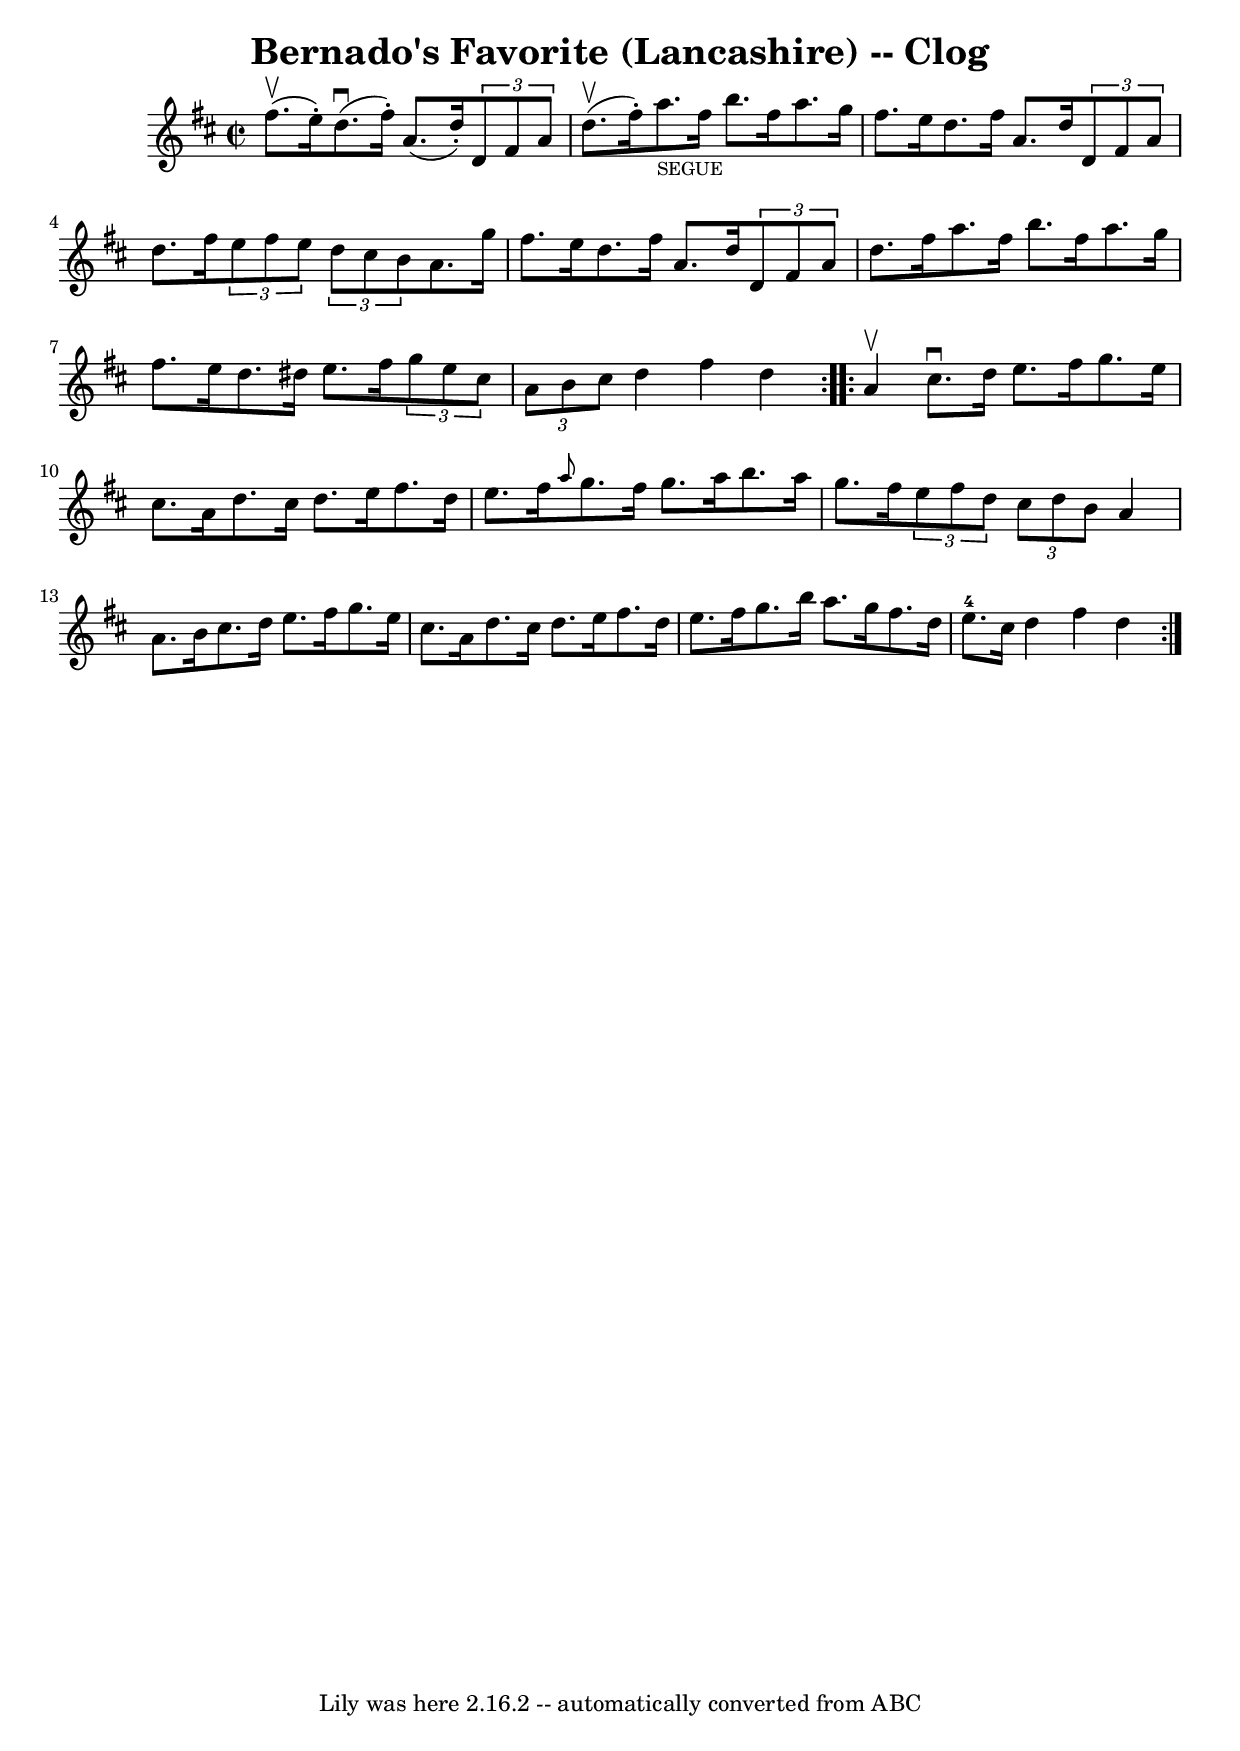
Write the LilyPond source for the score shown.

\version "2.16.2"
\include "Mammoth.ily"
\header {
  %% book = "Ryan's Mammoth Collection"
  crossRefNumber = "1"
  footnotes = "\\\\158 940"
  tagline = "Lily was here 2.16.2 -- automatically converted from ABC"
  title = "Bernado's Favorite (Lancashire) -- Clog"

}
voicedefault =  {



  \repeat volta 2 {

    \override Staff.TimeSignature #'style = #'C
    \time 2/2 
    \key d \major
    fis''8.^\upbow(e''16-.) |
    d''8.^\downbow(fis''16-.) a'8. (d''16-.)   \times 2/3 { d'8 fis'8 
							 a'8  
						       } d''8.^\upbow(fis''16-.)   |
    a''8._\segue   
    fis''16 b''8. fis''16 a''8. g''16 fis''8. e''16    |
    
    d''8. fis''16 a'8. d''16    \times 2/3 { d'8 fis'8 a'8  
					   }   
    d''8. fis''16    |
    \times 2/3 { e''8 fis''8 e''8  
	       }   
    \times 2/3 { d''8 cis''8 b'8  
	       } a'8. g''16 fis''8. e''16     |
    d''8. fis''16 a'8. d''16    \times 2/3 { d'8 fis'8   
					     a'8  
					   } d''8. fis''16    |
    a''8. fis''16 b''8. fis''16   
    a''8. g''16 fis''8. e''16    |
    d''8. dis''16 e''8.    
    fis''16    \times 2/3 { g''8 e''8 cis''8  
			  }   \times 2/3 { a'8 b'8 
					   cis''8  
					 }   |
    d''4 fis''4 d''4  
  }     
  \repeat volta 2 {
    
    a'4^\upbow |
    cis''8.^\downbow d''16 e''8. fis''16 g''8. 
    e''16 cis''8. a'16    |
    d''8. cis''16 d''8. e''16    
    fis''8. d''16 e''8. fis''16    |
    \grace { a''8  
	   } g''8.    
    fis''16 g''8. a''16 b''8. a''16 g''8. fis''16    |
    
    \times 2/3 { e''8 fis''8 d''8  
	       }   \times 2/3 { cis''8 d''8 b'8 
				
			      } a'4 a'8. b'16    |
    cis''8. d''16 e''8. fis''16   
    g''8. e''16 cis''8. a'16    |
    d''8. cis''16 d''8.    
    e''16 fis''8. d''16 e''8. fis''16    |
    g''8. b''16    
    a''8. g''16 fis''8. d''16 e''8.-4 cis''16    |
    d''4 
    fis''4 d''4  
  }   

}

\score{
  <<

    \context Staff="default"
    {
      \voicedefault 
      
    }

  >>
  \layout {
    
  }
  \midi {
  }

}
